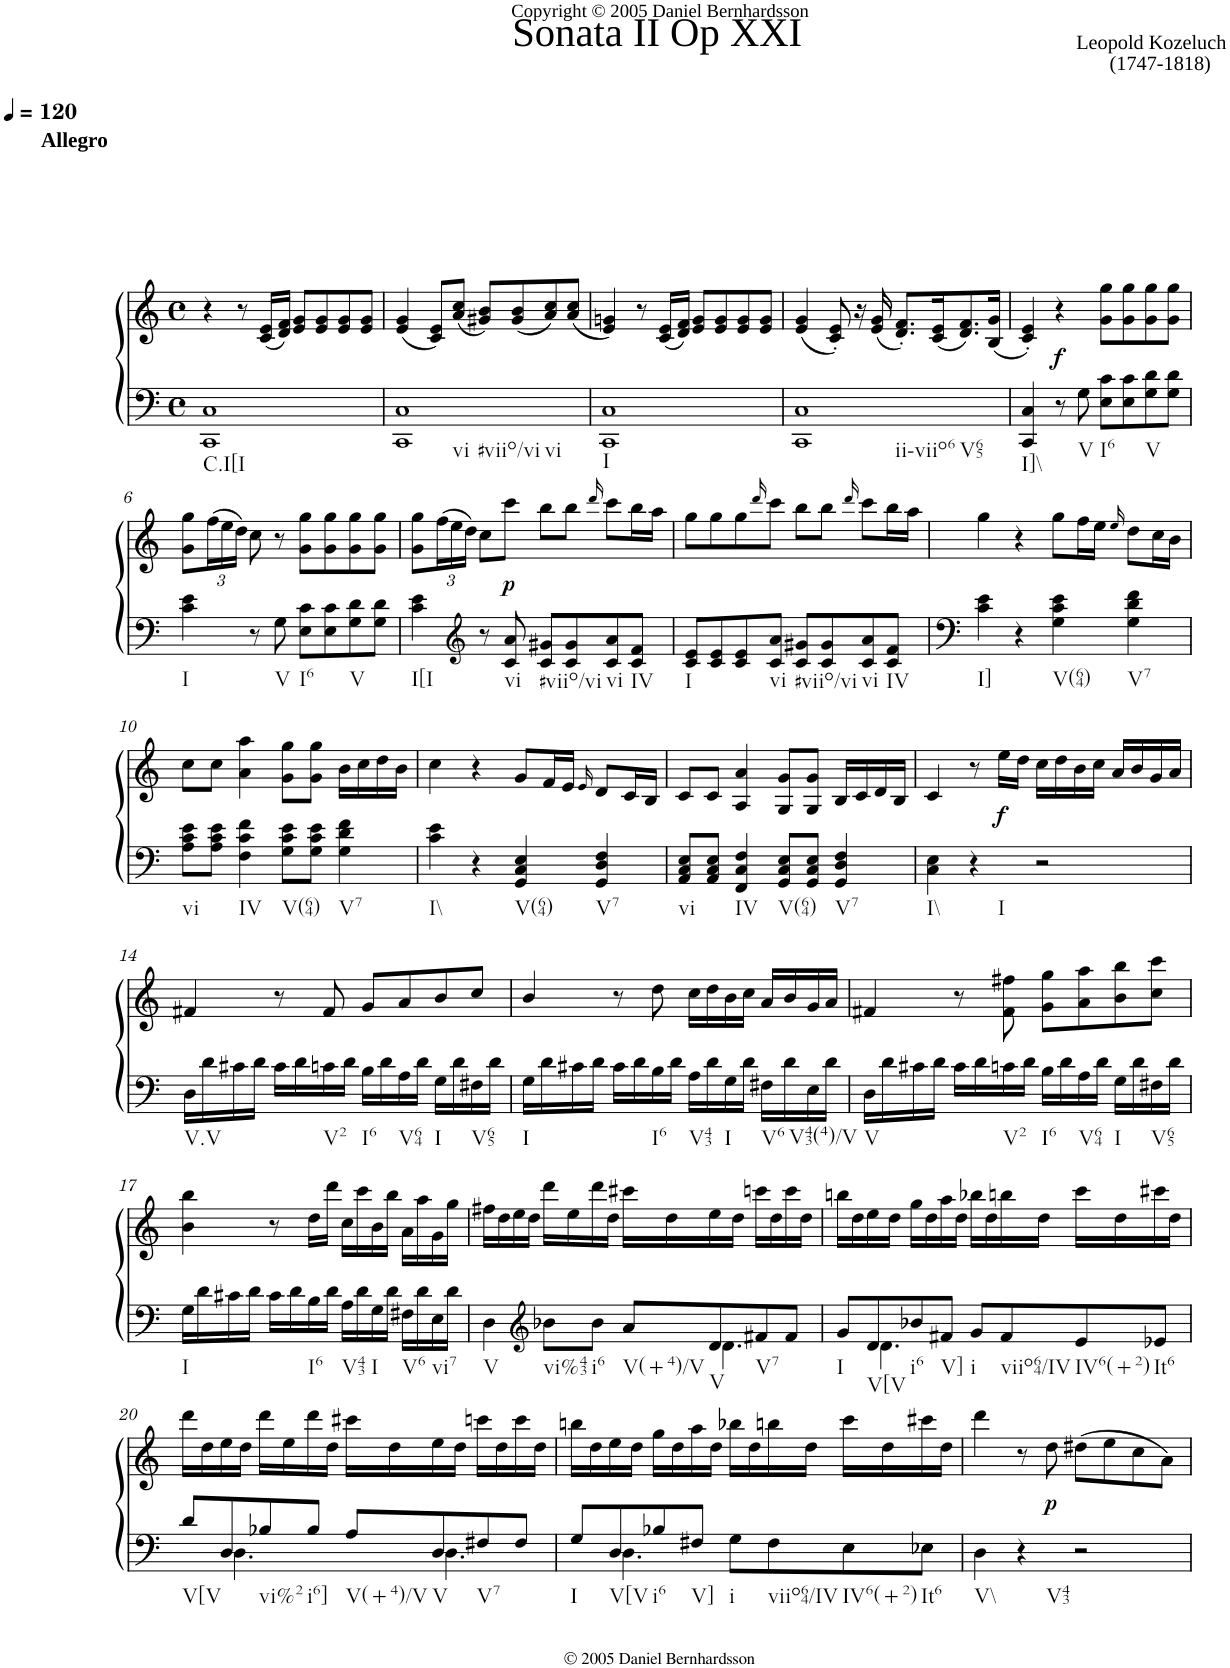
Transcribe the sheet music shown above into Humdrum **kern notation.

**kern	**kern	**dynam
*part1	*part1	*part1
*staff2	*staff1	*staff1/2
*I"Piano	*	*
*I'Pno.	*	*
*clefF4	*clefG2	*
*k[]	*k[]	*
*M4/4	*M4/4	*
*met(c)	*met(c)	*
*MM120	*MM120	*
=1	=1	=1
!	!LO:TX:a:B:t=Allegro	!
!LO:TX:b:t=C.I[I	!	!
1CC 1C	4r	.
.	8r	.
.	(16c/ 16e/LL	.
.	16d/ 16f/JJ)	.
.	8e/ 8g/L	.
.	8e/ 8g/	.
.	8e/ 8g/	.
.	8e/ 8g/J	.
=2	=2	=2
!LO:TX:b:t=vi	!	!
!LO:TX:b:t=#viio/vi	!	!
!LO:TX:b:t=vi	!	!
1CC 1C	(4e/ 4g/	.
.	8c/ 8e/L)	.
.	(8a/ 8cc/J	.
.	8g#X/ 8b/L)	.
.	(8g#/ 8b/	.
.	8a/ 8cc/)	.
.	(8a/ 8cc/J	.
=3	=3	=3
!LO:TX:b:t=I	!	!
1CC 1C	4e/ 4gn/)	.
.	8r	.
.	(16c/ 16e/LL	.
.	16d/ 16f/JJ)	.
.	8e/ 8g/L	.
.	8e/ 8g/	.
.	8e/ 8g/	.
.	8e/ 8g/J	.
=4	=4	=4
!LO:TX:b:t=ii-viio6	!	!
!LO:TX:b:t=V65	!	!
1CC 1C	(4e/ 4g/	.
.	8c/' 8e/')	.
.	16r	.
.	(16e/ 16g/	.
.	8.d/' 8.f/'L)	.
.	(16c/ 16e/K	.
.	8.d/ 8.f/)	.
.	(16B/ 16g/Jk	.
=5	=5	=5
!LO:TX:b:t=I]\\	!	!
4CC/ 4C/	4c/' 4e/')	.
!	!	!LO:DY:b
8r	4r	f
!LO:TX:b:t=V	!	!
8G\	.	.
!LO:TX:b:t=I6	!	!
8E\ 8c\L	8g\ 8gg\L	.
8E\ 8c\	8g\ 8gg\	.
!LO:TX:b:t=V	!	!
8G\ 8d\	8g\ 8gg\	.
8G\ 8d\J	8g\ 8gg\J	.
!!LO:LB:g=z
=6	=6	=6
!LO:TX:b:t=I	!	!
4c\ 4e\	8g\ 8gg\L	.
*	*Xbrackettup	*
.	(24ff\L	.
.	24ee\	.
.	24dd\JJ)	.
8r	8cc\	.
!LO:TX:b:t=V	!	!
8G\	8r	.
!LO:TX:b:t=I6	!	!
8E\ 8c\L	8g\ 8gg\L	.
8E\ 8c\	8g\ 8gg\	.
!LO:TX:b:t=V	!	!
8G\ 8d\	8g\ 8gg\	.
8G\ 8d\J	8g\ 8gg\J	.
=7	=7	=7
!LO:TX:b:t=I[I	!	!
4c\ 4e\	8g\ 8gg\L	.
.	(24ff\L	.
.	24ee\	.
.	24dd\JJ)	.
*clefG2	*	*
8r	8cc\L	.
!LO:TX:b:t=vi	!	!
!	!	!LO:DY:b
8c/ 8a/	8ccc\J	p
!LO:TX:b:t=#viio/vi	!	!
8c/ 8g#X/L	8bb\L	.
8c/ 8g#/	8bb\J	.
.	16qddd/	.
!LO:TX:b:t=vi	!	!
8c/ 8a/	8ccc\L	.
!LO:TX:b:t=IV	!	!
8c/ 8f/J	16bb\L	.
.	16aa\JJ	.
=8	=8	=8
!LO:TX:b:t=I	!	!
8c/ 8e/L	8gg\L	.
8c/ 8e/	8gg\	.
8c/ 8e/	8gg\	.
.	16qddd/	.
!LO:TX:b:t=vi	!	!
8c/ 8a/J	8ccc\J	.
!LO:TX:b:t=#viio/vi	!	!
8c/ 8g#X/L	8bb\L	.
8c/ 8g#/	8bb\J	.
.	16qddd/	.
!LO:TX:b:t=vi	!	!
8c/ 8a/	8ccc\L	.
!LO:TX:b:t=IV	!	!
8c/ 8f/J	16bb\L	.
.	16aa\JJ	.
=9	=9	=9
!LO:TX:b:t=I]	!	!
4c\ 4e\	4gg\	.
4r	4r	.
!LO:TX:b:t=V(64)	!	!
4G\ 4c\ 4e\	8gg\L	.
.	16ff\L	.
.	16ee\JJ	.
.	16qee/	.
!LO:TX:b:t=V7	!	!
4G\ 4d\ 4f\	8dd\L	.
.	16cc\L	.
.	16b\JJ	.
!!LO:LB:g=z
=10	=10	=10
!LO:TX:b:t=vi	!	!
8A\ 8c\ 8e\L	8cc\L	.
8A\ 8c\ 8e\J	8cc\J	.
!LO:TX:b:t=IV	!	!
4F\ 4c\ 4f\	4a\ 4aa\	.
!LO:TX:b:t=V(64)	!	!
8G\ 8c\ 8e\L	8g\ 8gg\L	.
8G\ 8c\ 8e\J	8g\ 8gg\J	.
!LO:TX:b:t=V7	!	!
4G\ 4d\ 4f\	16b\LL	.
.	16cc\	.
.	16dd\	.
.	16b\JJ	.
=11	=11	=11
!LO:TX:b:t=I\\	!	!
4c\ 4e\	4cc\	.
4r	4r	.
!LO:TX:b:t=V(64)	!	!
4GG/ 4C/ 4E/	8g/L	.
.	16f/L	.
.	16e/JJ	.
.	16qe/	.
!LO:TX:b:t=V7	!	!
4GG/ 4D/ 4F/	8d/L	.
.	16c/L	.
.	16B/JJ	.
=12	=12	=12
!LO:TX:b:t=vi	!	!
8AA/ 8C/ 8E/L	8c/L	.
8AA/ 8C/ 8E/J	8c/J	.
!LO:TX:b:t=IV	!	!
4FF/ 4C/ 4F/	4A/ 4a/	.
!LO:TX:b:t=V(64)	!	!
8GG/ 8C/ 8E/L	8G/ 8g/L	.
8GG/ 8C/ 8E/J	8G/ 8g/J	.
!LO:TX:b:t=V7	!	!
4GG/ 4D/ 4F/	16B/LL	.
.	16c/	.
.	16d/	.
.	16B/JJ	.
=13	=13	=13
!LO:TX:b:t=I\\	!	!
4C\ 4E\	4c/	.
!LO:TX:b:t=I	!	!
4r	8r	.
!	!	!LO:DY:b
.	16ee\LL	f
.	16dd\JJ	.
2r	16cc\LL	.
.	16dd\	.
.	16b\	.
.	16cc\JJ	.
.	16a/LL	.
.	16b/	.
.	16g/	.
.	16a/JJ	.
!!LO:LB:g=z
=14	=14	=14
!LO:TX:b:t=V.V	!	!
16D\LL	4f#X/	.
16d\	.	.
16c#X\	.	.
16d\JJ	.	.
16c#\LL	8r	.
16d\	.	.
!LO:TX:b:t=V2	!	!
16cn\	8f#/	.
16d\JJ	.	.
!LO:TX:b:t=I6	!	!
16B\LL	8g/L	.
16d\	.	.
!LO:TX:b:t=V64	!	!
16A\	8a/	.
16d\JJ	.	.
!LO:TX:b:t=I	!	!
16G\LL	8b/	.
16d\	.	.
!LO:TX:b:t=V65	!	!
16F#X\	8cc/J	.
16d\JJ	.	.
=15	=15	=15
!LO:TX:b:t=I	!	!
16G\LL	4b/	.
16d\	.	.
16c#X\	.	.
16d\JJ	.	.
16c#\LL	8r	.
16d\	.	.
!LO:TX:b:t=I6	!	!
16B\	8dd\	.
16d\JJ	.	.
!LO:TX:b:t=V43	!	!
16A\LL	16cc\LL	.
16d\	16dd\	.
!LO:TX:b:t=I	!	!
16G\	16b\	.
16d\JJ	16cc\JJ	.
!LO:TX:b:t=V6	!	!
16F#X\LL	16a/LL	.
16d\	16b/	.
!LO:TX:b:t=V43(4)/V	!	!
16E\	16g/	.
16d\JJ	16a/JJ	.
=16	=16	=16
!LO:TX:b:t=V	!	!
16D\LL	4f#X/	.
16d\	.	.
16c#X\	.	.
16d\JJ	.	.
16c#\LL	8r	.
16d\	.	.
!LO:TX:b:t=V2	!	!
16cn\	8f#\ 8ff#X\	.
16d\JJ	.	.
!LO:TX:b:t=I6	!	!
16B\LL	8g\ 8gg\L	.
16d\	.	.
!LO:TX:b:t=V64	!	!
16A\	8a\ 8aa\	.
16d\JJ	.	.
!LO:TX:b:t=I	!	!
16G\LL	8b\ 8bb\	.
16d\	.	.
!LO:TX:b:t=V65	!	!
16F#X\	8cc\ 8ccc\J	.
16d\JJ	.	.
!!LO:LB:g=z
=17	=17	=17
!LO:TX:b:t=I	!	!
16G\LL	4b\ 4bb\	.
16d\	.	.
16c#X\	.	.
16d\JJ	.	.
16c#\LL	8r	.
16d\	.	.
!LO:TX:b:t=I6	!	!
16B\	16dd\LL	.
16d\JJ	16ddd\JJ	.
!LO:TX:b:t=V43	!	!
16A\LL	16cc\LL	.
16d\	16ccc\	.
!LO:TX:b:t=I	!	!
16G\	16b\	.
16d\JJ	16bb\JJ	.
!LO:TX:b:t=V6	!	!
16F#X\LL	16a\LL	.
16d\	16aa\	.
!LO:TX:b:t=vi7	!	!
16E\	16g\	.
16d\JJ	16gg\JJ	.
=18	=18	=18
*^	*	*
!LO:TX:b:t=V	!	!	!
4D\	2ryy	16ff#X\LL	.
.	.	16dd\	.
.	.	16ee\	.
.	.	16dd\JJ	.
*clefG2	*	*	*
!LO:TX:b:t=vi%43	!	!	!
8b-X\L	.	16ddd\LL	.
.	.	16ee\	.
!LO:TX:b:t=i6	!	!	!
8b-\J	.	16ddd\	.
.	.	16dd\JJ	.
!LO:TX:b:t=V(+4)/V	!	!	!
8a/L	8ryy	16ccc#X\LL	.
.	.	16dd\	.
!LO:TX:b:t=V	!	!	!
8d/	4.d\	16ee\	.
.	.	16dd\JJ	.
!LO:TX:b:t=V7	!	!	!
8f#X/	.	16cccn\LL	.
.	.	16dd\	.
8f#/J	.	16ccc\	.
.	.	16dd\JJ	.
=19	=19	=19	=19
!LO:TX:b:t=I	!	!	!
8g/L	8ryy	16bbn\LL	.
.	.	16dd\	.
!LO:TX:b:t=V[V	!	!	!
8d/	4.d\	16ee\	.
.	.	16dd\JJ	.
!LO:TX:b:t=i6	!	!	!
8b-X/	.	16gg\LL	.
.	.	16dd\	.
!LO:TX:b:t=V]	!	!	!
8f#X/J	.	16aa\	.
.	.	16dd\JJ	.
!LO:TX:b:t=i	!	!	!
8g/L	2ryy	16bb-X\LL	.
.	.	16dd\	.
!LO:TX:b:t=viio64/IV	!	!	!
8f#/	.	16bbn\	.
.	.	16dd\JJ	.
!LO:TX:b:t=IV6(+2)	!	!	!
8e/	.	16ccc\LL	.
.	.	16dd\	.
!LO:TX:b:t=It6	!	!	!
8e-X/J	.	16ccc#X\	.
.	.	16dd\JJ	.
!!LO:LB:g=z
=20	=20	=20	=20
!LO:TX:b:t=V[V	!	!	!
8d/L	8ryy	16ddd\LL	.
.	.	16dd\	.
8D/	4.D\	16ee\	.
.	.	16dd\JJ	.
!LO:TX:b:t=vi%2	!	!	!
8B-X/	.	16ddd\LL	.
.	.	16ee\	.
!LO:TX:b:t=i6]	!	!	!
8B-/J	.	16ddd\	.
.	.	16dd\JJ	.
!LO:TX:b:t=V(+4)/V	!	!	!
8A/L	8ryy	16ccc#X\LL	.
.	.	16dd\	.
!LO:TX:b:t=V	!	!	!
8D/	4.D\	16ee\	.
.	.	16dd\JJ	.
!LO:TX:b:t=V7	!	!	!
8F#X/	.	16cccn\LL	.
.	.	16dd\	.
8F#/J	.	16ccc\	.
.	.	16dd\JJ	.
=21	=21	=21	=21
!LO:TX:b:t=I	!	!	!
8G/L	8ryy	16bbn\LL	.
.	.	16dd\	.
!LO:TX:b:t=V[V	!	!	!
8D/	4.D\	16ee\	.
.	.	16dd\JJ	.
!LO:TX:b:t=i6	!	!	!
8B-X/	.	16gg\LL	.
.	.	16dd\	.
!LO:TX:b:t=V]	!	!	!
8F#X/J	.	16aa\	.
.	.	16dd\JJ	.
!LO:TX:b:t=i	!	!	!
8G\L	2ryy	16bb-X\LL	.
.	.	16dd\	.
!LO:TX:b:t=viio64/IV	!	!	!
8F#\	.	16bbn\	.
.	.	16dd\JJ	.
!LO:TX:b:t=IV6(+2)	!	!	!
8E\	.	16ccc\LL	.
.	.	16dd\	.
!LO:TX:b:t=It6	!	!	!
8E-X\J	.	16ccc#X\	.
.	.	16dd\JJ	.
*v	*v	*	*
=22	=22	=22
!LO:TX:b:t=V\\	!	!
4D\	4ddd\	.
!LO:TX:b:t=V43	!	!
4r	8r	.
!	!	!LO:DY:b
.	8dd\	p
2r	(8dd#X\L	.
.	8ee\	.
.	8cc\	.
.	8a\J)	.
=	=	=
*-	*-	*-
